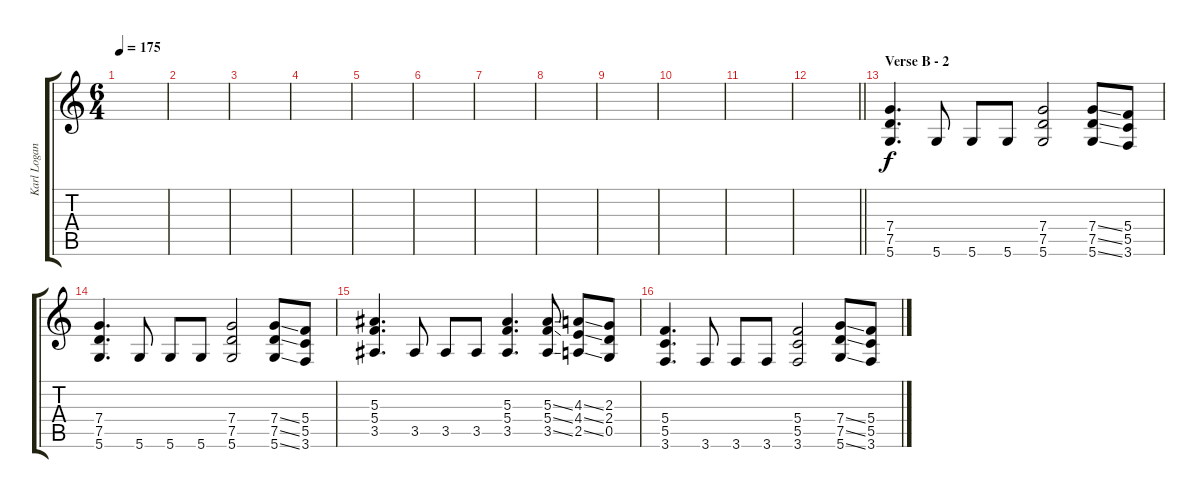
\track ("Karl Logan" "Karl Logan") {instrument distortionguitar}
\staff {score tabs}
\tuning (D4 A3 F3 C3 G2 D2) {hide}
\ts (6 4)
\tempo 175
\clef g2
\ks c
|
|
|
|
|
|
|
|
|
|
|
\barLineRight lightlight
|
\section ("" "Verse B - 2")
(7.4 7.5 5.6).4{d volume 14} 5.6.8 5.6.8 5.6.8 (7.4 7.5 5.6).2 (7.4{ss} 7.5{ss} 5.6{ss}).8 (5.4 5.5 3.6).8 |
(7.4 7.5 5.6).4{d} 5.6.8 5.6.8 5.6.8 (7.4 7.5 5.6).2 (7.4{ss} 7.5{ss} 5.6{ss}).8 (5.4 5.5 3.6).8 |
(5.3 5.4 3.5).4{d} 3.5.8 3.5.8 3.5.8 (5.3 5.4 3.5).4{d} (5.3{ss} 5.4{ss} 3.5{ss}).8 (4.3{ss} 4.4{ss} 2.5{ss}).8 (2.3 2.4 0.5).8 |
(5.4 5.5 3.6).4{d} 3.6.8 3.6.8 3.6.8 (5.4 5.5 3.6).2 (7.4{ss} 7.5{ss} 5.6{ss}).8 (5.4 5.5 3.6).8
